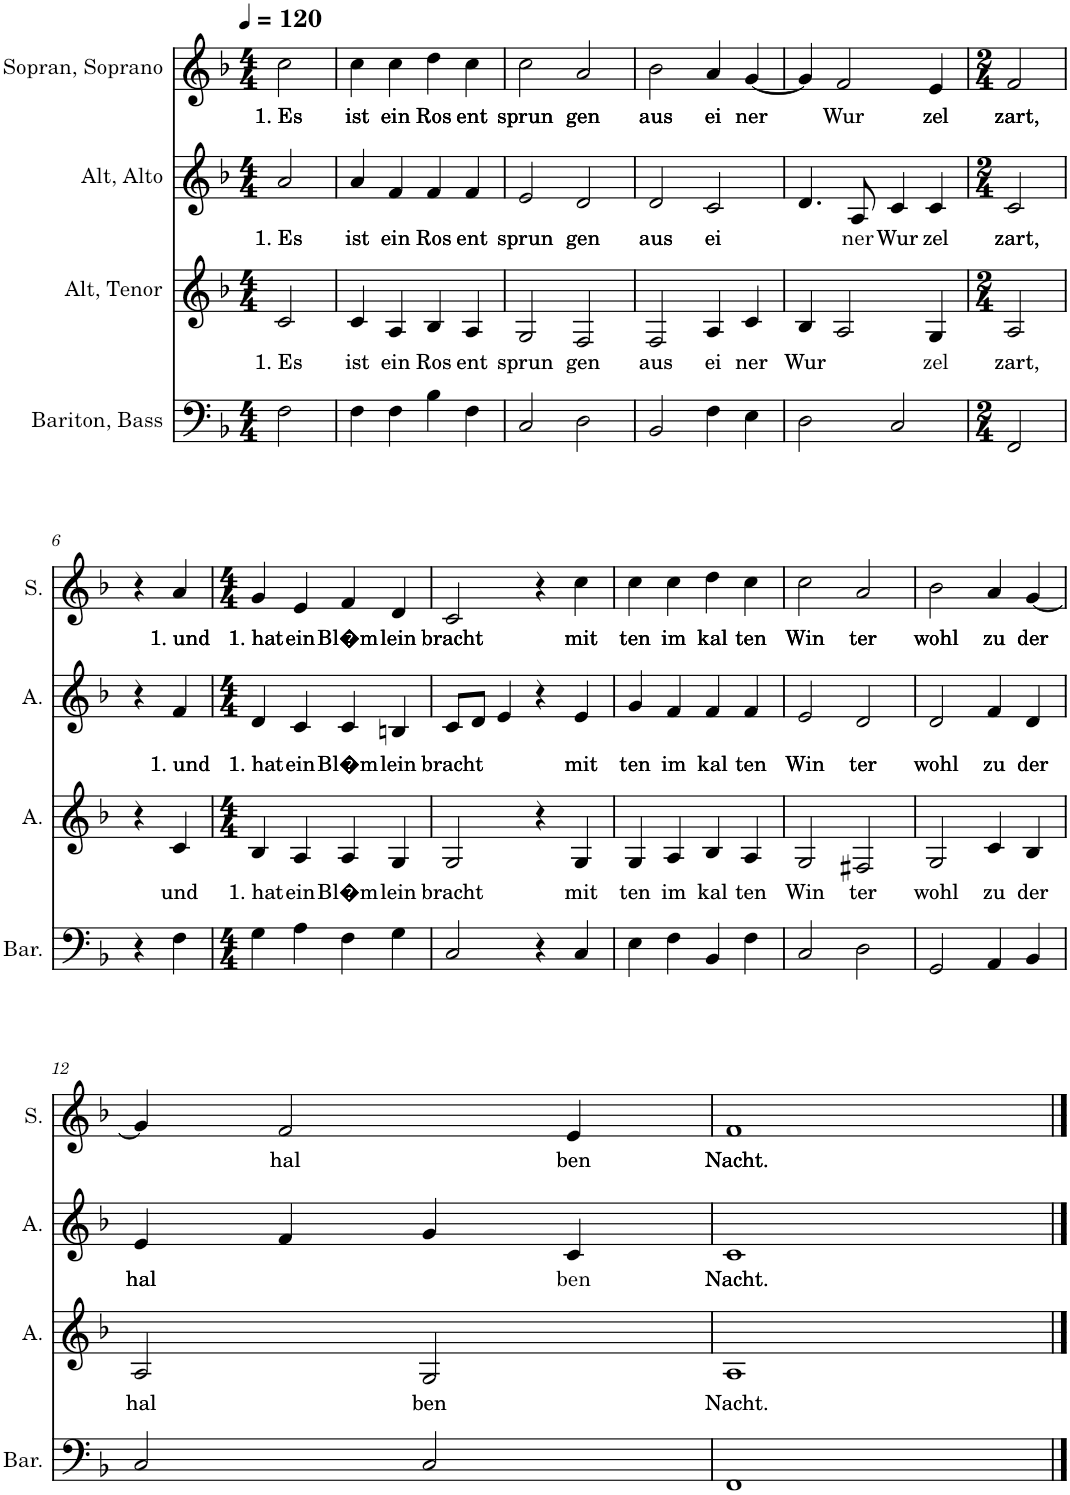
**kern	**kern	**text	**kern	**text	**kern	**text
*part4	*part3	*part3	*part2	*part2	*part1	*part1
*staff4	*staff3	*staff3	*staff2	*staff2	*staff1	*staff1
*I"Bariton, Bass	*I"Alt, Tenor	*	*I"Alt, Alto	*	*I"Sopran, Soprano	*
*I'Bar.	*I'A.	*	*I'A.	*	*I'S.	*
*clefF4	*clefG2	*	*clefG2	*	*clefG2	*
*k[b-]	*k[b-]	*	*k[b-]	*	*k[b-]	*
*M4/4	*M4/4	*	*M4/4	*	*M4/4	*
*MM120	*MM120	*	*MM120	*	*MM120	*
=	=	=	=	=	=	=
!	!	!LO:LY:b	!	!LO:LY:b	!	!LO:LY:b
2F\	2c/	1. Es	2a/	1. Es	2cc\	1. Es
=1	=1	=1	=1	=1	=1	=1
!	!	!LO:LY:b	!	!LO:LY:b	!	!LO:LY:b
4F\	4c/	ist	4a/	ist	4cc\	ist
!	!	!LO:LY:b	!	!LO:LY:b	!	!LO:LY:b
4F\	4A/	ein	4f/	ein	4cc\	ein
!	!	!LO:LY:b	!	!LO:LY:b	!	!LO:LY:b
4B-\	4B-/	Ros	4f/	Ros	4dd\	Ros
!	!	!LO:LY:b	!	!LO:LY:b	!	!LO:LY:b
4F\	4A/	ent	4f/	ent	4cc\	ent
=2	=2	=2	=2	=2	=2	=2
!	!	!LO:LY:b	!	!LO:LY:b	!	!LO:LY:b
2C/	2G/	sprun	2e/	sprun	2cc\	sprun
!	!	!LO:LY:b	!	!LO:LY:b	!	!LO:LY:b
2D\	2F/	gen	2d/	gen	2a/	gen
=3	=3	=3	=3	=3	=3	=3
!	!	!LO:LY:b	!	!LO:LY:b	!	!LO:LY:b
2BB-/	2F/	aus	2d/	aus	2b-\	aus
!	!	!LO:LY:b	!	!LO:LY:b	!	!LO:LY:b
4F\	4A/	ei	2c/	ei	4a/	ei
!	!	!LO:LY:b	!	!	!	!LO:LY:b
4E\	4c/	ner	.	.	[4g/	ner
=4	=4	=4	=4	=4	=4	=4
!	!	!LO:LY:b	!	!	!	!
2D\	4B-/	Wur	4.d/	.	4g/]	.
!	!	!	!	!	!	!LO:LY:b
.	2A/	.	.	.	2f/	Wur
!	!	!	!	!LO:LY:b	!	!
.	.	.	8A/	ner	.	.
!	!	!	!	!LO:LY:b	!	!
2C/	.	.	4c/	Wur	.	.
!	!	!LO:LY:b	!	!LO:LY:b	!	!LO:LY:b
.	4G/	zel	4c/	zel	4e/	zel
=5	=5	=5	=5	=5	=5	=5
*M2/4	*M2/4	*	*M2/4	*	*M2/4	*
!	!	!LO:LY:b	!	!LO:LY:b	!	!LO:LY:b
2FF/	2A/	zart,	2c/	zart,	2f/	zart,
!!LO:LB:g=z
=6	=6	=6	=6	=6	=6	=6
4r	4r	.	4r	.	4r	.
!	!	!LO:LY:b	!	!LO:LY:b	!	!LO:LY:b
4F\	4c/	und	4f/	1. und	4a/	1. und
=7	=7	=7	=7	=7	=7	=7
*M4/4	*M4/4	*	*M4/4	*	*M4/4	*
!	!	!LO:LY:b	!	!LO:LY:b	!	!LO:LY:b
4G\	4B-/	1. hat	4d/	1. hat	4g/	1. hat
!	!	!LO:LY:b	!	!LO:LY:b	!	!LO:LY:b
4A\	4A/	ein	4c/	ein	4e/	ein
!	!	!LO:LY:b	!	!LO:LY:b	!	!LO:LY:b
4F\	4A/	Bl�m	4c/	Bl�m	4f/	Bl�m
!	!	!LO:LY:b	!	!LO:LY:b	!	!LO:LY:b
4G\	4G/	lein	4Bn/	lein	4d/	lein
=8	=8	=8	=8	=8	=8	=8
!	!	!LO:LY:b	!	!LO:LY:b	!	!LO:LY:b
2C/	2G/	bracht	8c/L	bracht	2c/	bracht
.	.	.	8d/J	.	.	.
.	.	.	4e/	.	.	.
4r	4r	.	4r	.	4r	.
!	!	!LO:LY:b	!	!LO:LY:b	!	!LO:LY:b
4C/	4G/	mit	4e/	mit	4cc\	mit
=9	=9	=9	=9	=9	=9	=9
!	!	!LO:LY:b	!	!LO:LY:b	!	!LO:LY:b
4E\	4G/	ten	4g/	ten	4cc\	ten
!	!	!LO:LY:b	!	!LO:LY:b	!	!LO:LY:b
4F\	4A/	im	4f/	im	4cc\	im
!	!	!LO:LY:b	!	!LO:LY:b	!	!LO:LY:b
4BB-/	4B-/	kal	4f/	kal	4dd\	kal
!	!	!LO:LY:b	!	!LO:LY:b	!	!LO:LY:b
4F\	4A/	ten	4f/	ten	4cc\	ten
=10	=10	=10	=10	=10	=10	=10
!	!	!LO:LY:b	!	!LO:LY:b	!	!LO:LY:b
2C/	2G/	Win	2e/	Win	2cc\	Win
!	!	!LO:LY:b	!	!LO:LY:b	!	!LO:LY:b
2D\	2F#X/	ter	2d/	ter	2a/	ter
=11	=11	=11	=11	=11	=11	=11
!	!	!LO:LY:b	!	!LO:LY:b	!	!LO:LY:b
2GG/	2G/	wohl	2d/	wohl	2b-\	wohl
!	!	!LO:LY:b	!	!LO:LY:b	!	!LO:LY:b
4AA/	4c/	zu	4f/	zu	4a/	zu
!	!	!LO:LY:b	!	!LO:LY:b	!	!LO:LY:b
4BB-/	4B-/	der	4d/	der	[4g/	der
!!LO:LB:g=z
=12	=12	=12	=12	=12	=12	=12
!	!	!LO:LY:b	!	!LO:LY:b	!	!
2C/	2A/	hal	4e/	hal	4g/]	.
!	!	!	!	!	!	!LO:LY:b
.	.	.	4f/	.	2f/	hal
!	!	!LO:LY:b	!	!	!	!
2C/	2G/	ben	4g/	.	.	.
!	!	!	!	!LO:LY:b	!	!LO:LY:b
.	.	.	4c/	ben	4e/	ben
=13	=13	=13	=13	=13	=13	=13
!	!	!LO:LY:b	!	!LO:LY:b	!	!LO:LY:b
1FF	1A	Nacht.	1c	Nacht.	1f	Nacht.
==	==	==	==	==	==	==
*-	*-	*-	*-	*-	*-	*-
